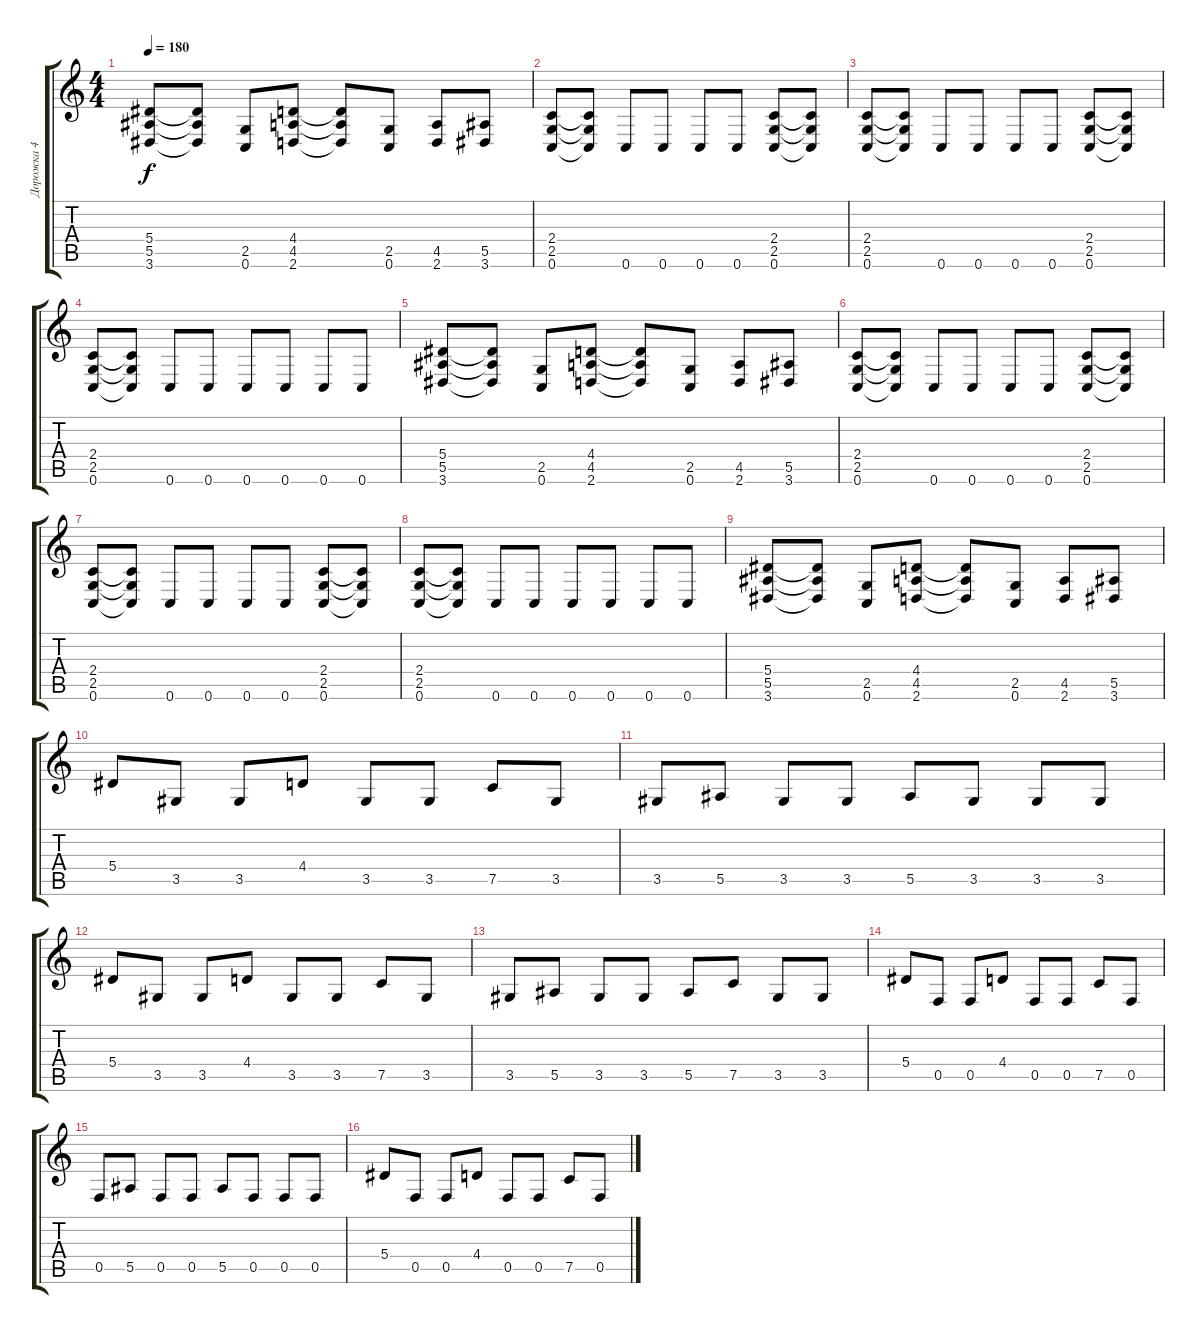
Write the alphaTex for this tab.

\track ("Дорожка 4" "Дорожка 4") {instrument distortionguitar}
\staff {score tabs}
\tuning (C4 G3 Eb3 Bb2 F2 C2) {hide}
\ts (4 4)
\tempo 180
\clef g2
\ks c
(5.4 5.5 3.6).8{dy f} (5.4{t} 5.5{t} 3.6{t}).8 (2.5 0.6).8 (4.4 4.5 2.6).8 (4.4{t} 4.5{t} 2.6{t}).8 (2.5 0.6).8 (4.5 2.6).8 (5.5 3.6).8 |
(2.4 2.5 0.6).8 (2.4{t} 2.5{t} 0.6{t}).8 0.6.8 0.6.8 0.6.8 0.6.8 (2.4 2.5 0.6).8 (2.4{t} 2.5{t} 0.6{t}).8 |
(2.4 2.5 0.6).8 (2.4{t} 2.5{t} 0.6{t}).8 0.6.8 0.6.8 0.6.8 0.6.8 (2.4 2.5 0.6).8 (2.4{t} 2.5{t} 0.6{t}).8 |
(2.4 2.5 0.6).8 (2.4{t} 2.5{t} 0.6{t}).8 0.6.8 0.6.8 0.6.8 0.6.8 0.6.8 0.6.8 |
(5.4 5.5 3.6).8 (5.4{t} 5.5{t} 3.6{t}).8 (2.5 0.6).8 (4.4 4.5 2.6).8 (4.4{t} 4.5{t} 2.6{t}).8 (2.5 0.6).8 (4.5 2.6).8 (5.5 3.6).8 |
(2.4 2.5 0.6).8 (2.4{t} 2.5{t} 0.6{t}).8 0.6.8 0.6.8 0.6.8 0.6.8 (2.4 2.5 0.6).8 (2.4{t} 2.5{t} 0.6{t}).8 |
(2.4 2.5 0.6).8 (2.4{t} 2.5{t} 0.6{t}).8 0.6.8 0.6.8 0.6.8 0.6.8 (2.4 2.5 0.6).8 (2.4{t} 2.5{t} 0.6{t}).8 |
(2.4 2.5 0.6).8 (2.4{t} 2.5{t} 0.6{t}).8 0.6.8 0.6.8 0.6.8 0.6.8 0.6.8 0.6.8 |
(5.4 5.5 3.6).8 (5.4{t} 5.5{t} 3.6{t}).8 (2.5 0.6).8 (4.4 4.5 2.6).8 (4.4{t} 4.5{t} 2.6{t}).8 (2.5 0.6).8 (4.5 2.6).8 (5.5 3.6).8 |
5.4.8 3.5.8 3.5.8 4.4.8 3.5.8 3.5.8 7.5.8 3.5.8 |
3.5.8 5.5.8 3.5.8 3.5.8 5.5.8 3.5.8 3.5.8 3.5.8 |
5.4.8 3.5.8 3.5.8 4.4.8 3.5.8 3.5.8 7.5.8 3.5.8 |
3.5.8 5.5.8 3.5.8 3.5.8 5.5.8 7.5.8 3.5.8 3.5.8 |
5.4.8 0.5.8 0.5.8 4.4.8 0.5.8 0.5.8 7.5.8 0.5.8 |
0.5.8 5.5.8 0.5.8 0.5.8 5.5.8 0.5.8 0.5.8 0.5.8 |
5.4.8 0.5.8 0.5.8 4.4.8 0.5.8 0.5.8 7.5.8 0.5.8
